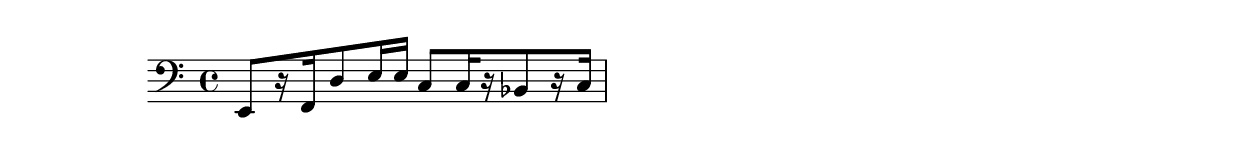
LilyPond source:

\header {
 texidoc = "The number of beams doesn't change on a rest."
}

\version "1.7.16"

\score { \notes \relative c, {
  \clef bass	 
   e8-[ r16 f d'8 e16 e16]  c8-[ c16 r16 bes8 r16 c16-] |
 }
\paper { raggedright = ##t}
}
